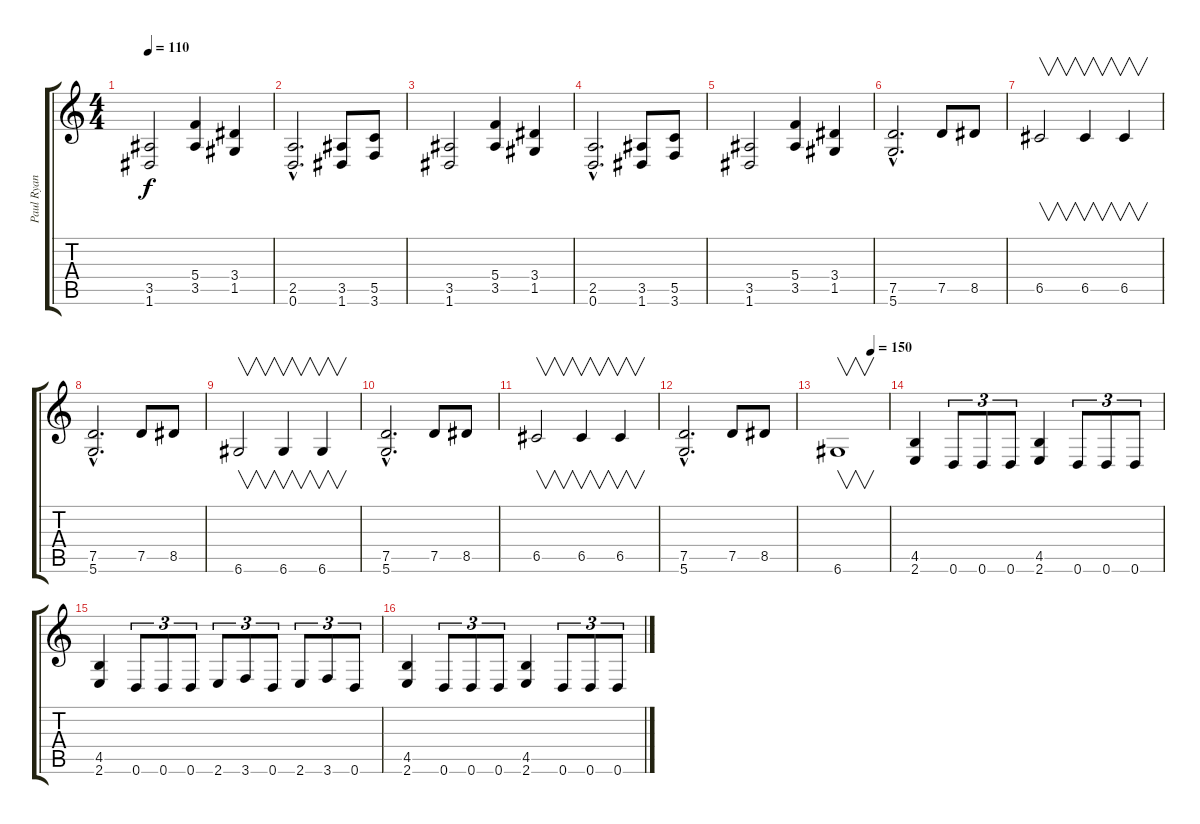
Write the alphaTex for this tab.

\track ("Paul Ryan (Guitar)" "Paul Ryan ") {instrument distortionguitar}
\staff {score tabs}
\tuning (D4 A3 F3 C3 G2 D2) {hide}
\ts (4 4)
\tempo 110
\clef g2
\ks c
(3.5 1.6).2{dy f} (5.4 3.5).4 (3.4 1.5).4 |
(2.5{hac} 0.6{hac}).2{d} (3.5 1.6).8 (5.5 3.6).8 |
(3.5 1.6).2 (5.4 3.5).4 (3.4 1.5).4 |
(2.5{hac} 0.6{hac}).2{d} (3.5 1.6).8 (5.5 3.6).8 |
(3.5 1.6).2 (5.4 3.5).4 (3.4 1.5).4 |
(7.5{hac} 5.6{hac}).2{d} 7.5.8 8.5.8 |
6.5.2{v} 6.5.4{v} 6.5.4{v} |
(7.5{hac} 5.6{hac}).2{d} 7.5.8 8.5.8 |
6.6.2{v} 6.6.4{v} 6.6.4{v} |
(7.5{hac} 5.6{hac}).2{d} 7.5.8 8.5.8 |
6.5.2{v} 6.5.4{v} 6.5.4{v} |
(7.5{hac} 5.6{hac}).2{d} 7.5.8 8.5.8 |
\tempo (150 0.6666666666666666)
6.6.1{v} |
(4.5 2.6).4 0.6.8{tu (3 2)} 0.6.8{tu (3 2)} 0.6.8{tu (3 2)} (4.5 2.6).4 0.6.8{tu (3 2)} 0.6.8{tu (3 2)} 0.6.8{tu (3 2)} |
(4.5 2.6).4 0.6.8{tu (3 2)} 0.6.8{tu (3 2)} 0.6.8{tu (3 2)} 2.6.8{tu (3 2)} 3.6.8{tu (3 2)} 0.6.8{tu (3 2)} 2.6.8{tu (3 2)} 3.6.8{tu (3 2)} 0.6.8{tu (3 2)} |
(4.5 2.6).4 0.6.8{tu (3 2)} 0.6.8{tu (3 2)} 0.6.8{tu (3 2)} (4.5 2.6).4 0.6.8{tu (3 2)} 0.6.8{tu (3 2)} 0.6.8{tu (3 2)}
